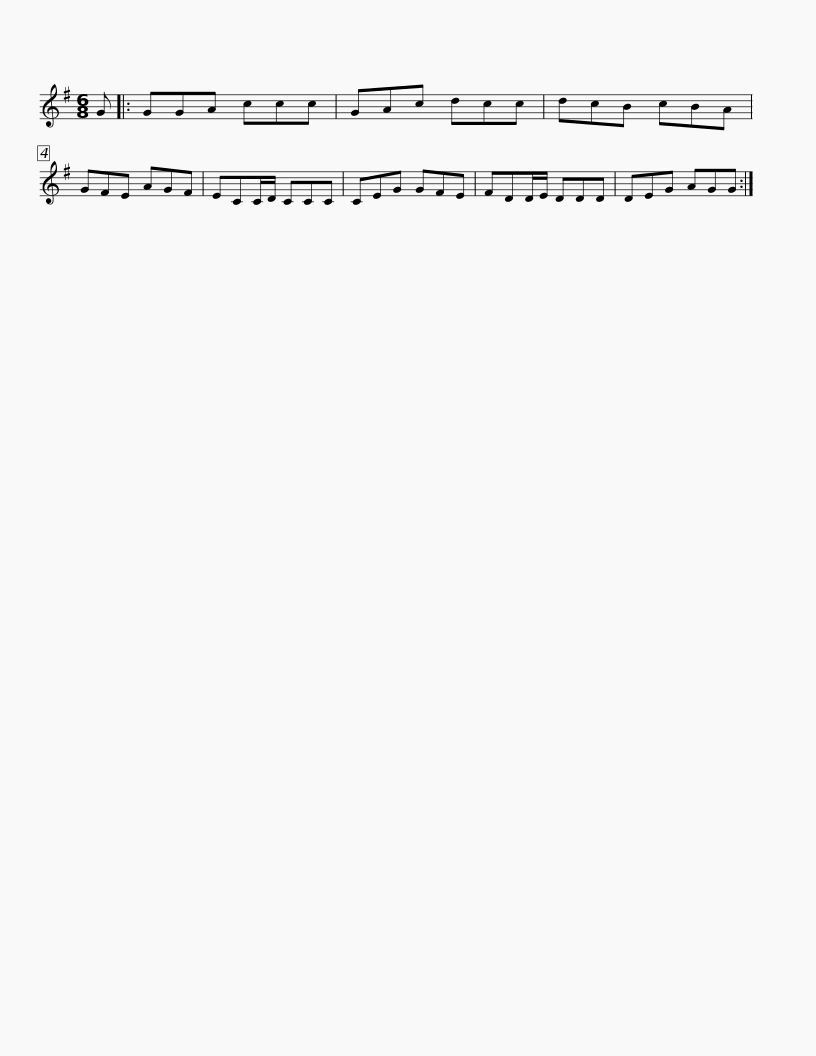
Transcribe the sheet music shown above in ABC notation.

X:1
L:1/8
M:6/8
I:linebreak $
K:G
V:1 treble
V:1
 G |: GGA ccc | GAc dcc | dcB cBA | GFE AGF | %5
 ECC/D/ CCC | CEG GFE |$ FDD/E/ DDD | DEG AGG :| %9
